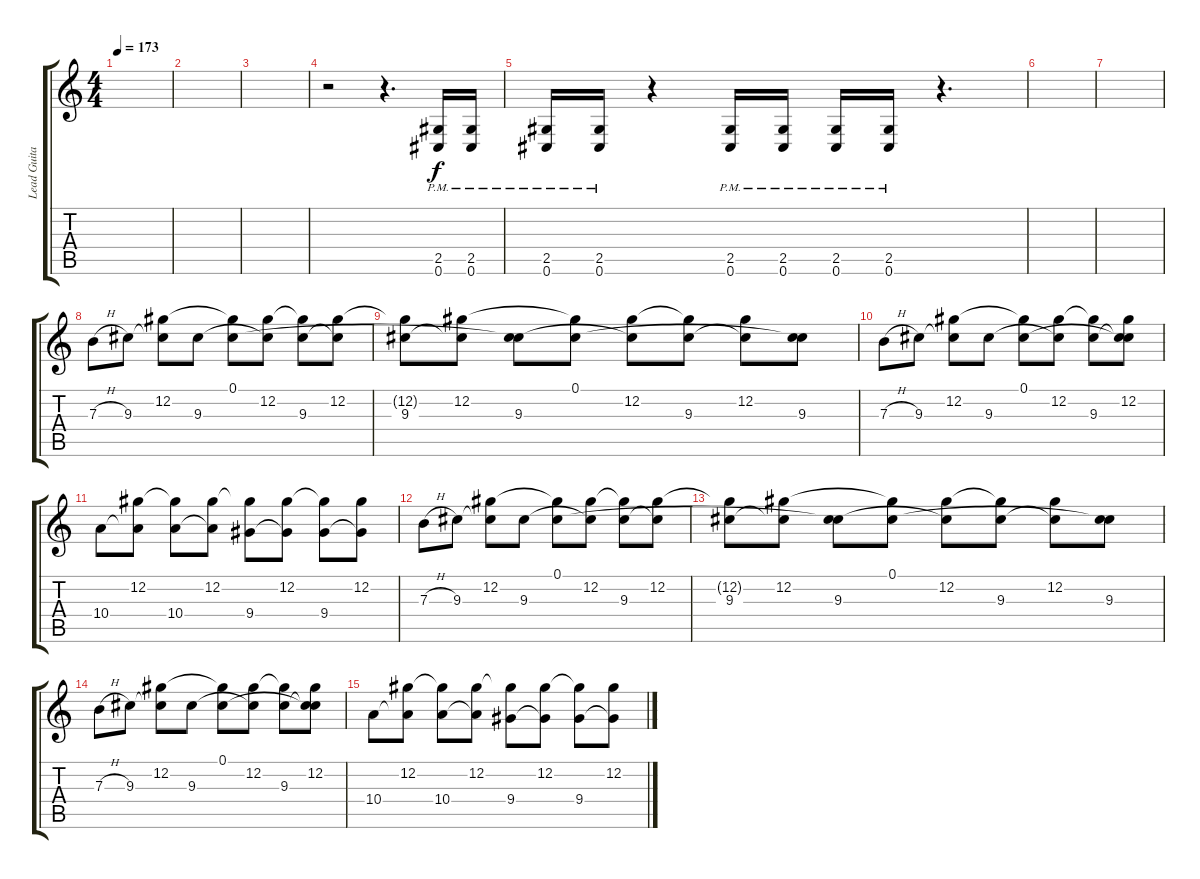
\track ("Lead Guitar 1" "Lead Guita") {instrument overdrivenguitar}
\staff {score tabs}
\tuning (Db4 Ab3 E3 B2 Gb2 Db2) {hide}
\ts (4 4)
\tempo 173
\clef g2
\ks c
|
|
|
r.2 r.4{d} (2.5{pm} 0.6{pm}).16 (2.5{pm} 0.6{pm}).16 |
(2.5{pm} 0.6{pm}).16 (2.5{pm} 0.6{pm}).16 r.4 (2.5{pm} 0.6{pm}).16 (2.5{pm} 0.6{pm}).16 (2.5{pm} 0.6{pm}).16 (2.5{pm} 0.6{pm}).16 r.4{d} |
|
|
7.3{h}.8{instrument overdrivenguitar} 9.3.8 (12.2 9.3{t}).8 9.3.8 (0.1 12.2{t}).8 (12.2 9.3{t}).8 (12.2{t} 9.3).8 (12.2 9.3{t}).8 |
(12.2{t} 9.3).8 (12.2 9.3{t}).8 (0.1{t} 9.3).8 (0.1 12.2{t}).8 (12.2 9.3{t}).8 (12.2{t} 9.3).8 (12.2 9.3{t}).8 (0.1{t} 9.3).8 |
7.3{h}.8 9.3.8 (12.2 9.3{t}).8 9.3.8 (0.1 12.2{t}).8 (12.2 9.3{t}).8 (12.2{t} 9.3).8 (0.1{t} 12.2 9.3{t}).8 |
10.4.8 (12.2 10.4{t}).8 (12.2{t} 10.4).8 (12.2 10.4{t}).8 (12.2{t} 9.4).8 (12.2 9.4{t}).8 (12.2{t} 9.4).8 (12.2 9.4{t}).8 |
7.3{h}.8 9.3.8 (12.2 9.3{t}).8 9.3.8 (0.1 12.2{t}).8 (12.2 9.3{t}).8 (12.2{t} 9.3).8 (12.2 9.3{t}).8 |
(12.2{t} 9.3).8 (12.2 9.3{t}).8 (0.1{t} 9.3).8 (0.1 12.2{t}).8 (12.2 9.3{t}).8 (12.2{t} 9.3).8 (12.2 9.3{t}).8 (0.1{t} 9.3).8 |
7.3{h}.8 9.3.8 (12.2 9.3{t}).8 9.3.8 (0.1 12.2{t}).8 (12.2 9.3{t}).8 (12.2{t} 9.3).8 (0.1{t} 12.2 9.3{t}).8 |
10.4.8 (12.2 10.4{t}).8 (12.2{t} 10.4).8 (12.2 10.4{t}).8 (12.2{t} 9.4).8 (12.2 9.4{t}).8 (12.2{t} 9.4).8 (12.2 9.4{t}).8
